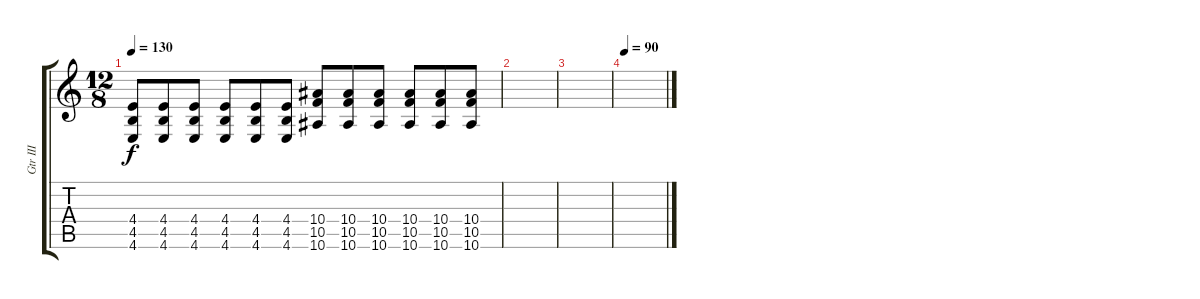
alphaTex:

\track ("Gtr III" "Gtr III") {instrument overdrivenguitar}
\staff {score tabs}
\tuning (D4 A3 F3 C3 G2 C2) {hide}
\ts (12 8)
\tempo 130
\clef g2
\ks c
(4.4 4.5 4.6).8{dy f} (4.4 4.5 4.6).8 (4.4 4.5 4.6).8 (4.4 4.5 4.6).8 (4.4 4.5 4.6).8 (4.4 4.5 4.6).8 (10.4 10.5 10.6).8 (10.4 10.5 10.6).8 (10.4 10.5 10.6).8 (10.4 10.5 10.6).8 (10.4 10.5 10.6).8 (10.4 10.5 10.6).8 |
|
|
\tempo 90
